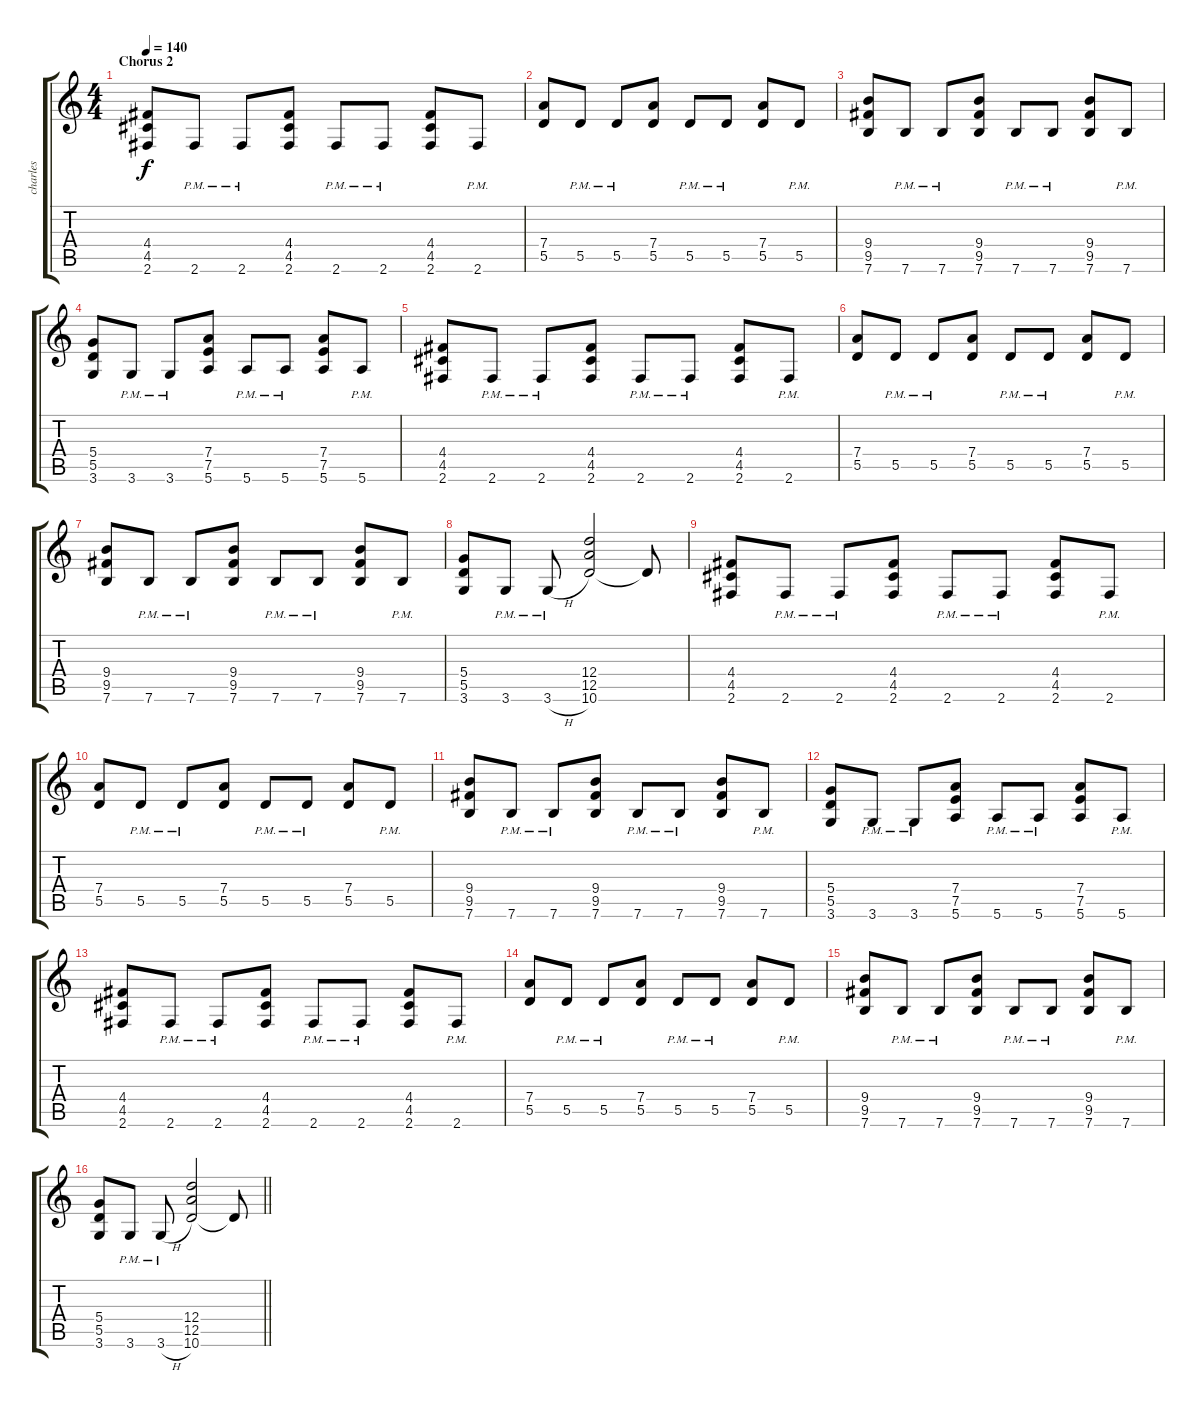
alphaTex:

\track ("charles" "charles") {instrument distortionguitar}
\staff {score tabs}
\tuning (E4 B3 G3 D3 A2 E2) {hide}
\ts (4 4)
\section ("" "Chorus 2")
\tempo 140
\clef g2
\ks c
(4.4 4.5 2.6).8{dy f} 2.6{pm}.8 2.6{pm}.8 (4.4 4.5 2.6).8 2.6{pm}.8 2.6{pm}.8 (4.4 4.5 2.6).8 2.6{pm}.8 |
(7.4 5.5).8 5.5{pm}.8 5.5{pm}.8 (7.4 5.5).8 5.5{pm}.8 5.5{pm}.8 (7.4 5.5).8 5.5{pm}.8 |
(9.4 9.5 7.6).8 7.6{pm}.8 7.6{pm}.8 (9.4 9.5 7.6).8 7.6{pm}.8 7.6{pm}.8 (9.4 9.5 7.6).8 7.6{pm}.8 |
(5.4 5.5 3.6).8 3.6{pm}.8 3.6{pm}.8 (7.4 7.5 5.6).8 5.6{pm}.8 5.6{pm}.8 (7.4 7.5 5.6).8 5.6{pm}.8 |
(4.4 4.5 2.6).8 2.6{pm}.8 2.6{pm}.8 (4.4 4.5 2.6).8 2.6{pm}.8 2.6{pm}.8 (4.4 4.5 2.6).8 2.6{pm}.8 |
(7.4 5.5).8 5.5{pm}.8 5.5{pm}.8 (7.4 5.5).8 5.5{pm}.8 5.5{pm}.8 (7.4 5.5).8 5.5{pm}.8 |
(9.4 9.5 7.6).8 7.6{pm}.8 7.6{pm}.8 (9.4 9.5 7.6).8 7.6{pm}.8 7.6{pm}.8 (9.4 9.5 7.6).8 7.6{pm}.8 |
(5.4 5.5 3.6).8 3.6{pm}.8 3.6{h pm}.8 (12.4 12.5 10.6).2 10.6{t}.8 |
(4.4 4.5 2.6).8 2.6{pm}.8 2.6{pm}.8 (4.4 4.5 2.6).8 2.6{pm}.8 2.6{pm}.8 (4.4 4.5 2.6).8 2.6{pm}.8 |
(7.4 5.5).8 5.5{pm}.8 5.5{pm}.8 (7.4 5.5).8 5.5{pm}.8 5.5{pm}.8 (7.4 5.5).8 5.5{pm}.8 |
(9.4 9.5 7.6).8 7.6{pm}.8 7.6{pm}.8 (9.4 9.5 7.6).8 7.6{pm}.8 7.6{pm}.8 (9.4 9.5 7.6).8 7.6{pm}.8 |
(5.4 5.5 3.6).8 3.6{pm}.8 3.6{pm}.8 (7.4 7.5 5.6).8 5.6{pm}.8 5.6{pm}.8 (7.4 7.5 5.6).8 5.6{pm}.8 |
(4.4 4.5 2.6).8 2.6{pm}.8 2.6{pm}.8 (4.4 4.5 2.6).8 2.6{pm}.8 2.6{pm}.8 (4.4 4.5 2.6).8 2.6{pm}.8 |
(7.4 5.5).8 5.5{pm}.8 5.5{pm}.8 (7.4 5.5).8 5.5{pm}.8 5.5{pm}.8 (7.4 5.5).8 5.5{pm}.8 |
(9.4 9.5 7.6).8 7.6{pm}.8 7.6{pm}.8 (9.4 9.5 7.6).8 7.6{pm}.8 7.6{pm}.8 (9.4 9.5 7.6).8 7.6{pm}.8 |
\barLineRight lightlight
(5.4 5.5 3.6).8 3.6{pm}.8 3.6{h pm}.8 (12.4 12.5 10.6).2 10.6{t}.8
